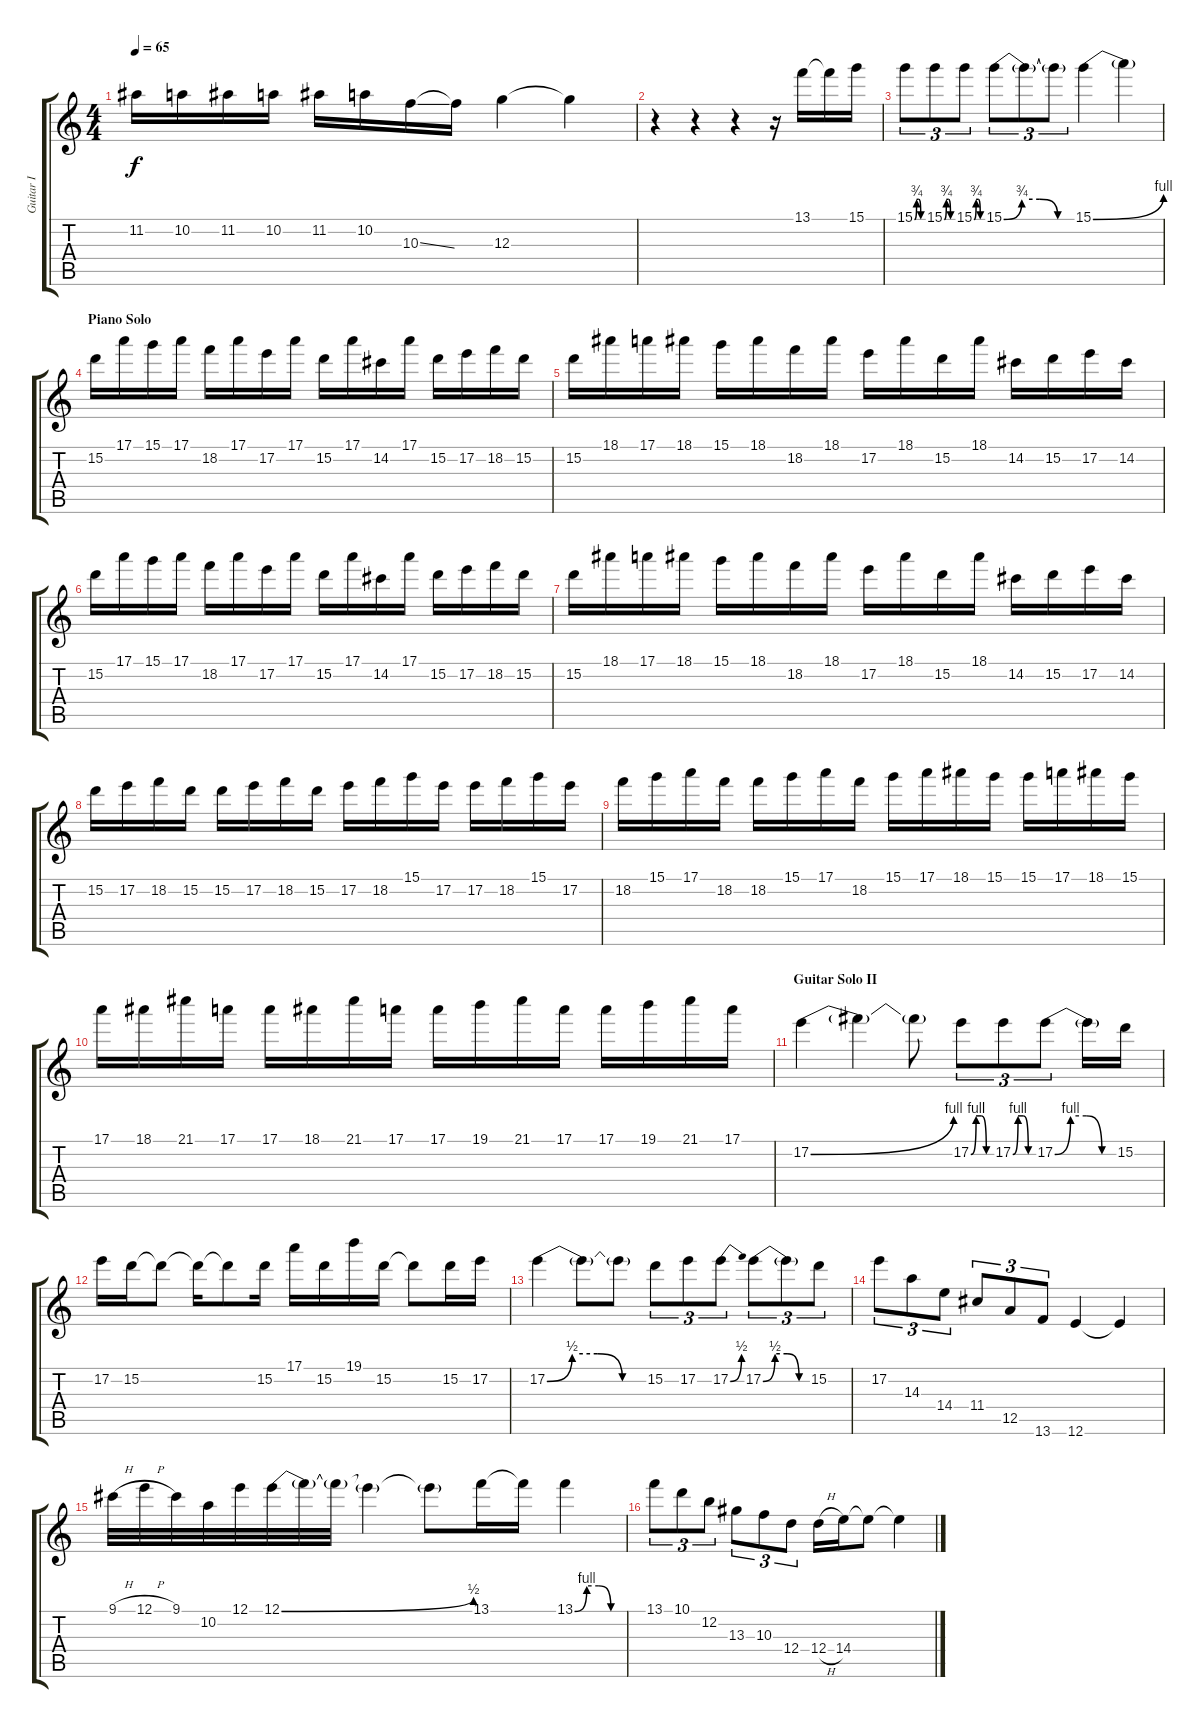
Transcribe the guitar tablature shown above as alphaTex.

\track ("Guitar I" "Guitar I") {instrument distortionguitar}
\staff {score tabs}
\tuning (E4 B3 G3 D3 A2 E2) {hide}
\ts (4 4)
\tempo 65
\clef g2
\ks c
11.2.16{dy f} 10.2.16 11.2.16 10.2.16 11.2.16 10.2.16 10.3{ss}.16 10.3{t}.16 12.3.4 12.3{t}.4 |
r.4 r.4 r.4 r.16 13.1.16 13.1{t}.16 15.1.16 |
15.1{be (custom 0 0 15 3 30 3 45 0 60 0)}.8{tu (3 2)} 15.1{be (custom 0 0 15 3 30 3 45 0 60 0)}.8{tu (3 2)} 15.1{be (custom 0 0 15 3 30 3 45 0 60 0)}.8{tu (3 2)} 15.1{be (custom 0 0 15 3 30 3 45 0 60 0)}.8{tu (3 2)} 15.1{t}.8{tu (3 2)} 15.1{t}.8{tu (3 2)} 15.1{be (bend 0 0 60 4)}.4 15.1{t}.4 |
\section ("" "Piano Solo")
15.2.16{instrument fx8scifi} 17.1.16 15.1.16 17.1.16 18.2.16 17.1.16 17.2.16 17.1.16 15.2.16 17.1.16 14.2.16 17.1.16 15.2.16 17.2.16 18.2.16 15.2.16 |
15.2.16 18.1.16 17.1.16 18.1.16 15.1.16 18.1.16 18.2.16 18.1.16 17.2.16 18.1.16 15.2.16 18.1.16 14.2.16 15.2.16 17.2.16 14.2.16 |
15.2.16 17.1.16 15.1.16 17.1.16 18.2.16 17.1.16 17.2.16 17.1.16 15.2.16 17.1.16 14.2.16 17.1.16 15.2.16 17.2.16 18.2.16 15.2.16 |
15.2.16 18.1.16 17.1.16 18.1.16 15.1.16 18.1.16 18.2.16 18.1.16 17.2.16 18.1.16 15.2.16 18.1.16 14.2.16 15.2.16 17.2.16 14.2.16 |
15.2.16 17.2.16 18.2.16 15.2.16 15.2.16 17.2.16 18.2.16 15.2.16 17.2.16 18.2.16 15.1.16 17.2.16 17.2.16 18.2.16 15.1.16 17.2.16 |
18.2.16 15.1.16 17.1.16 18.2.16 18.2.16 15.1.16 17.1.16 18.2.16 15.1.16 17.1.16 18.1.16 15.1.16 15.1.16 17.1.16 18.1.16 15.1.16 |
17.1.16 18.1.16 21.1.16 17.1.16 17.1.16 18.1.16 21.1.16 17.1.16 17.1.16 19.1.16 21.1.16 17.1.16 17.1.16 19.1.16 21.1.16 17.1.16 |
\section ("" "Guitar Solo II")
17.2{be (bend 0 0 60 4)}.4{instrument distortionguitar} 17.2{t}.4 17.2{t}.8 17.2{be (custom 0 0 15 4 30 4 45 0 60 0)}.8{tu (3 2)} 17.2{be (custom 0 0 15 4 30 4 45 0 60 0)}.8{tu (3 2)} 17.2{be (custom 0 0 15 4 30 4 45 0 60 0)}.8{tu (3 2)} 17.2{t}.16 15.2.16 |
17.2.16 15.2.16 15.2{t}.8 15.2{t}.16 15.2{t}.8 15.2.16 17.1.16 15.2.16 19.1.16 15.2.16 15.2{t}.8 15.2.16 17.2.16 |
17.2{be (custom 0 0 15 2 30 2 45 0 60 0)}.4 17.2{t}.8 17.2{t}.8 15.2.8{tu (3 2)} 17.2.8{tu (3 2)} 17.2{be (bend 0 0 60 2)}.8{tu (3 2)} 17.2{be (custom 0 0 15 2 30 2 45 0 60 0)}.8{tu (3 2)} 17.2{t}.8{tu (3 2)} 15.2.8{tu (3 2)} |
17.2.8{tu (3 2)} 14.3.8{tu (3 2)} 14.4.8{tu (3 2)} 11.4.8{tu (3 2)} 12.5.8{tu (3 2)} 13.6.8{tu (3 2)} 12.6.4 12.6{t}.4 |
9.1{h}.32 12.1{h}.32 9.1.32 10.2.32 12.1.32 12.1{be (bend 0 0 60 2)}.32 12.1{t}.32 12.1{t}.32 12.1{t}.4 12.1{t}.8 13.1.16 13.1{t}.16 13.1{be (custom 0 0 15 4 30 4 45 0 60 0)}.4 |
13.1.8{tu (3 2)} 10.1.8{tu (3 2)} 12.2.8{tu (3 2)} 13.3.8{tu (3 2)} 10.3.8{tu (3 2)} 12.4.8{tu (3 2)} 12.4{h}.16 14.4.16 14.4{t}.8 14.4{t}.4
